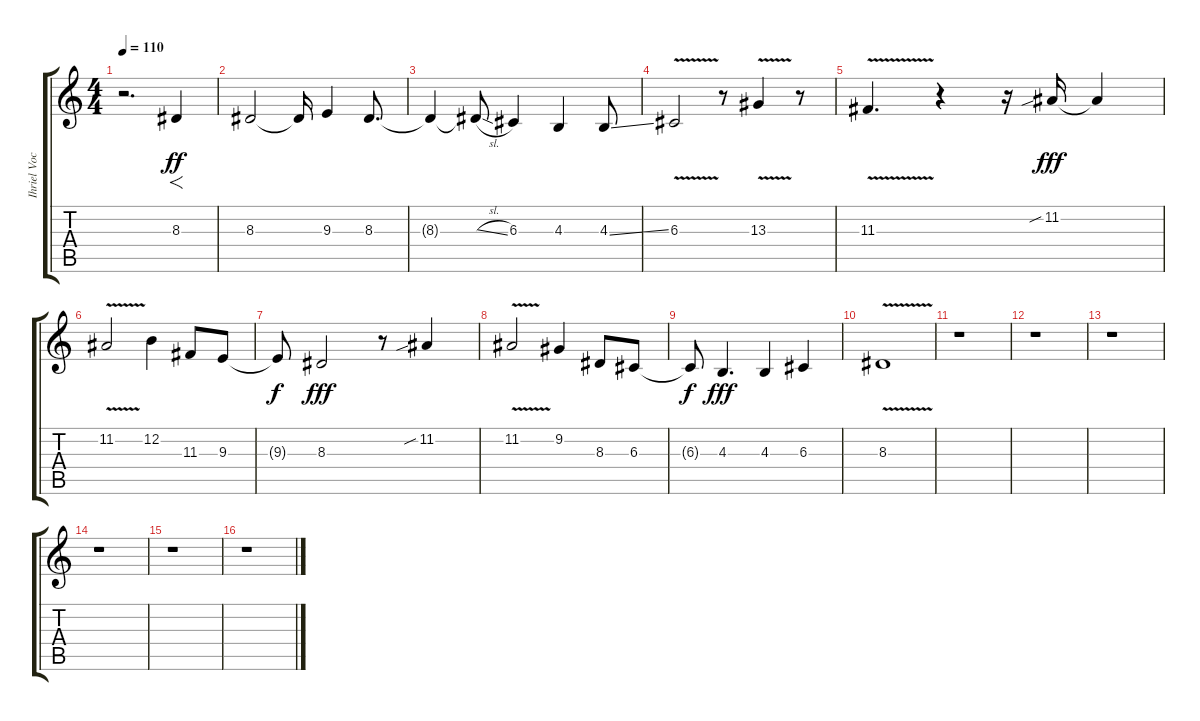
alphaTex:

\track ("Ihriel Vocal" "Ihriel Voc") {instrument synthvoice}
\staff {score tabs}
\tuning (E4 B3 G3 D3 A2 E2) {hide}
\ts (4 4)
\tempo 110
\clef g2
\ks c
r.2{d dy f} 8.3.4{f dy ff} |
8.3.2 8.3{t}.16 9.3.4 8.3.8{d} |
8.3{t}.4 8.3{sl t}.8 6.3.4 4.3.4 4.3{ss}.8 |
6.3{v}.2 r.8 13.3{v}.4 r.8 |
11.3{v}.4{d} r.4 r.16 11.2{sib}.16{dy fff} 11.2{t}.4 |
11.2{v}.2 12.2.4 11.3.8 9.3.8 |
9.3{t}.8{dy f} 8.3.2{dy fff} r.8 11.2{sib}.4 |
11.2{v}.2 9.2.4 8.3.8 6.3.8 |
6.3{t}.8{dy f} 4.3.4{d dy fff} 4.3.4 6.3.4 |
8.3{v}.1 |
r.1 |
r.1 |
r.1 |
r.1 |
r.1 |
r.1
